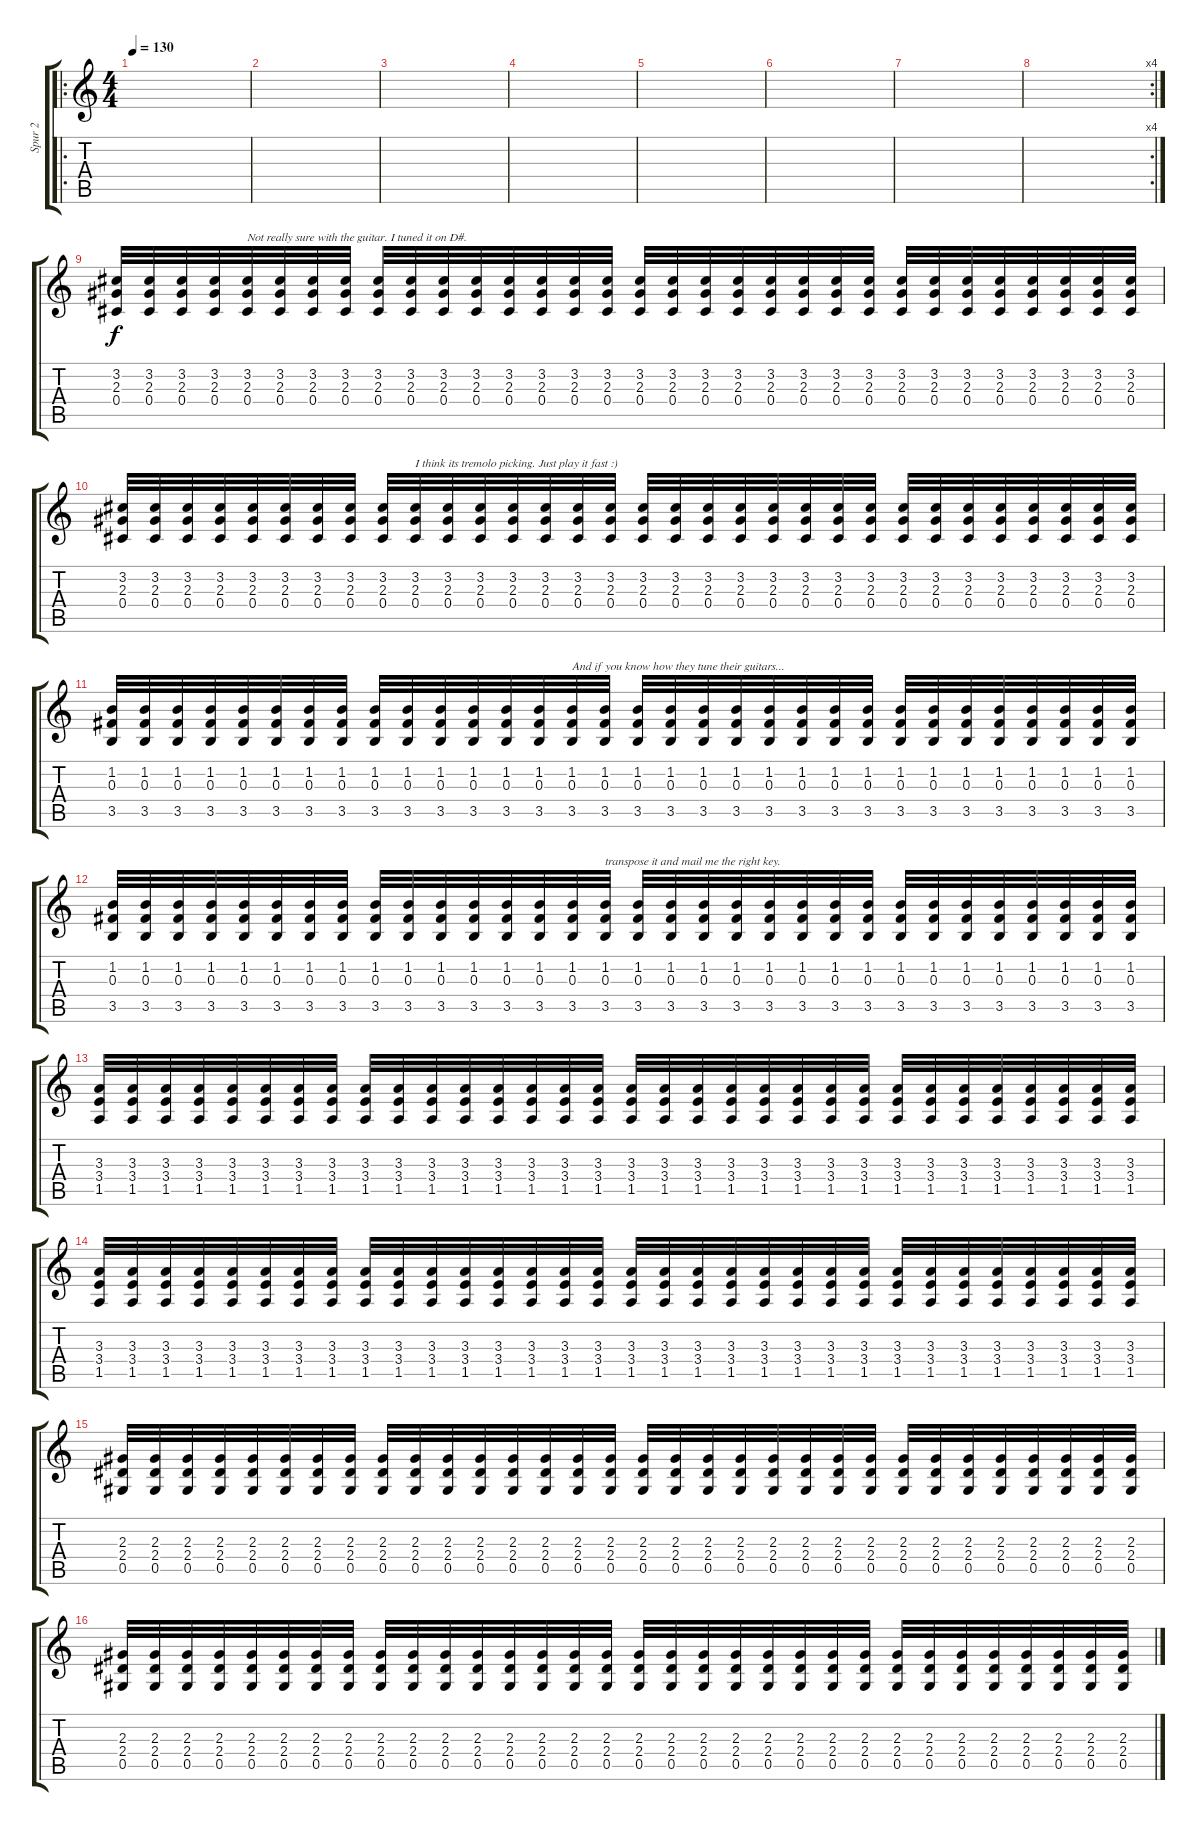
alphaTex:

\track ("Spur 2" "Spur 2") {instrument overdrivenguitar}
\staff {score tabs}
\tuning (Eb4 Bb3 Gb3 Db3 Ab2 Eb2) {hide}
\ro
\ts (4 4)
\tempo 130
\clef g2
\ks c
|
|
|
|
|
|
|
\rc 4
|
(3.2 2.3 0.4).32 (3.2 2.3 0.4).32 (3.2 2.3 0.4).32 (3.2 2.3 0.4).32 (3.2 2.3 0.4).32{txt "Not really sure with the guitar. I tuned it on D#."} (3.2 2.3 0.4).32 (3.2 2.3 0.4).32 (3.2 2.3 0.4).32 (3.2 2.3 0.4).32 (3.2 2.3 0.4).32 (3.2 2.3 0.4).32 (3.2 2.3 0.4).32 (3.2 2.3 0.4).32 (3.2 2.3 0.4).32 (3.2 2.3 0.4).32 (3.2 2.3 0.4).32 (3.2 2.3 0.4).32 (3.2 2.3 0.4).32 (3.2 2.3 0.4).32 (3.2 2.3 0.4).32 (3.2 2.3 0.4).32 (3.2 2.3 0.4).32 (3.2 2.3 0.4).32 (3.2 2.3 0.4).32 (3.2 2.3 0.4).32 (3.2 2.3 0.4).32 (3.2 2.3 0.4).32 (3.2 2.3 0.4).32 (3.2 2.3 0.4).32 (3.2 2.3 0.4).32 (3.2 2.3 0.4).32 (3.2 2.3 0.4).32 |
(3.2 2.3 0.4).32 (3.2 2.3 0.4).32 (3.2 2.3 0.4).32 (3.2 2.3 0.4).32 (3.2 2.3 0.4).32 (3.2 2.3 0.4).32 (3.2 2.3 0.4).32 (3.2 2.3 0.4).32 (3.2 2.3 0.4).32 (3.2 2.3 0.4).32{txt "I think its tremolo picking. Just play it fast :)"} (3.2 2.3 0.4).32 (3.2 2.3 0.4).32 (3.2 2.3 0.4).32 (3.2 2.3 0.4).32 (3.2 2.3 0.4).32 (3.2 2.3 0.4).32 (3.2 2.3 0.4).32 (3.2 2.3 0.4).32 (3.2 2.3 0.4).32 (3.2 2.3 0.4).32 (3.2 2.3 0.4).32 (3.2 2.3 0.4).32 (3.2 2.3 0.4).32 (3.2 2.3 0.4).32 (3.2 2.3 0.4).32 (3.2 2.3 0.4).32 (3.2 2.3 0.4).32 (3.2 2.3 0.4).32 (3.2 2.3 0.4).32 (3.2 2.3 0.4).32 (3.2 2.3 0.4).32 (3.2 2.3 0.4).32 |
(1.2 0.3 3.5).32 (1.2 0.3 3.5).32 (1.2 0.3 3.5).32 (1.2 0.3 3.5).32 (1.2 0.3 3.5).32 (1.2 0.3 3.5).32 (1.2 0.3 3.5).32 (1.2 0.3 3.5).32 (1.2 0.3 3.5).32 (1.2 0.3 3.5).32 (1.2 0.3 3.5).32 (1.2 0.3 3.5).32 (1.2 0.3 3.5).32 (1.2 0.3 3.5).32 (1.2 0.3 3.5).32{txt "And if you know how they tune their guitars..."} (1.2 0.3 3.5).32 (1.2 0.3 3.5).32 (1.2 0.3 3.5).32 (1.2 0.3 3.5).32 (1.2 0.3 3.5).32 (1.2 0.3 3.5).32 (1.2 0.3 3.5).32 (1.2 0.3 3.5).32 (1.2 0.3 3.5).32 (1.2 0.3 3.5).32 (1.2 0.3 3.5).32 (1.2 0.3 3.5).32 (1.2 0.3 3.5).32 (1.2 0.3 3.5).32 (1.2 0.3 3.5).32 (1.2 0.3 3.5).32 (1.2 0.3 3.5).32 |
(1.2 0.3 3.5).32 (1.2 0.3 3.5).32 (1.2 0.3 3.5).32 (1.2 0.3 3.5).32 (1.2 0.3 3.5).32 (1.2 0.3 3.5).32 (1.2 0.3 3.5).32 (1.2 0.3 3.5).32 (1.2 0.3 3.5).32 (1.2 0.3 3.5).32 (1.2 0.3 3.5).32 (1.2 0.3 3.5).32 (1.2 0.3 3.5).32 (1.2 0.3 3.5).32 (1.2 0.3 3.5).32 (1.2 0.3 3.5).32{txt "transpose it and mail me the right key."} (1.2 0.3 3.5).32 (1.2 0.3 3.5).32 (1.2 0.3 3.5).32 (1.2 0.3 3.5).32 (1.2 0.3 3.5).32 (1.2 0.3 3.5).32 (1.2 0.3 3.5).32 (1.2 0.3 3.5).32 (1.2 0.3 3.5).32 (1.2 0.3 3.5).32 (1.2 0.3 3.5).32 (1.2 0.3 3.5).32 (1.2 0.3 3.5).32 (1.2 0.3 3.5).32 (1.2 0.3 3.5).32 (1.2 0.3 3.5).32 |
(3.3 3.4 1.5).32 (3.3 3.4 1.5).32 (3.3 3.4 1.5).32 (3.3 3.4 1.5).32 (3.3 3.4 1.5).32 (3.3 3.4 1.5).32 (3.3 3.4 1.5).32 (3.3 3.4 1.5).32 (3.3 3.4 1.5).32 (3.3 3.4 1.5).32 (3.3 3.4 1.5).32 (3.3 3.4 1.5).32 (3.3 3.4 1.5).32 (3.3 3.4 1.5).32 (3.3 3.4 1.5).32 (3.3 3.4 1.5).32 (3.3 3.4 1.5).32 (3.3 3.4 1.5).32 (3.3 3.4 1.5).32 (3.3 3.4 1.5).32 (3.3 3.4 1.5).32 (3.3 3.4 1.5).32 (3.3 3.4 1.5).32 (3.3 3.4 1.5).32 (3.3 3.4 1.5).32 (3.3 3.4 1.5).32 (3.3 3.4 1.5).32 (3.3 3.4 1.5).32 (3.3 3.4 1.5).32 (3.3 3.4 1.5).32 (3.3 3.4 1.5).32 (3.3 3.4 1.5).32 |
(3.3 3.4 1.5).32 (3.3 3.4 1.5).32 (3.3 3.4 1.5).32 (3.3 3.4 1.5).32 (3.3 3.4 1.5).32 (3.3 3.4 1.5).32 (3.3 3.4 1.5).32 (3.3 3.4 1.5).32 (3.3 3.4 1.5).32 (3.3 3.4 1.5).32 (3.3 3.4 1.5).32 (3.3 3.4 1.5).32 (3.3 3.4 1.5).32 (3.3 3.4 1.5).32 (3.3 3.4 1.5).32 (3.3 3.4 1.5).32 (3.3 3.4 1.5).32 (3.3 3.4 1.5).32 (3.3 3.4 1.5).32 (3.3 3.4 1.5).32 (3.3 3.4 1.5).32 (3.3 3.4 1.5).32 (3.3 3.4 1.5).32 (3.3 3.4 1.5).32 (3.3 3.4 1.5).32 (3.3 3.4 1.5).32 (3.3 3.4 1.5).32 (3.3 3.4 1.5).32 (3.3 3.4 1.5).32 (3.3 3.4 1.5).32 (3.3 3.4 1.5).32 (3.3 3.4 1.5).32 |
(2.3 2.4 0.5).32 (2.3 2.4 0.5).32 (2.3 2.4 0.5).32 (2.3 2.4 0.5).32 (2.3 2.4 0.5).32 (2.3 2.4 0.5).32 (2.3 2.4 0.5).32 (2.3 2.4 0.5).32 (2.3 2.4 0.5).32 (2.3 2.4 0.5).32 (2.3 2.4 0.5).32 (2.3 2.4 0.5).32 (2.3 2.4 0.5).32 (2.3 2.4 0.5).32 (2.3 2.4 0.5).32 (2.3 2.4 0.5).32 (2.3 2.4 0.5).32 (2.3 2.4 0.5).32 (2.3 2.4 0.5).32 (2.3 2.4 0.5).32 (2.3 2.4 0.5).32 (2.3 2.4 0.5).32 (2.3 2.4 0.5).32 (2.3 2.4 0.5).32 (2.3 2.4 0.5).32 (2.3 2.4 0.5).32 (2.3 2.4 0.5).32 (2.3 2.4 0.5).32 (2.3 2.4 0.5).32 (2.3 2.4 0.5).32 (2.3 2.4 0.5).32 (2.3 2.4 0.5).32 |
(2.3 2.4 0.5).32 (2.3 2.4 0.5).32 (2.3 2.4 0.5).32 (2.3 2.4 0.5).32 (2.3 2.4 0.5).32 (2.3 2.4 0.5).32 (2.3 2.4 0.5).32 (2.3 2.4 0.5).32 (2.3 2.4 0.5).32 (2.3 2.4 0.5).32 (2.3 2.4 0.5).32 (2.3 2.4 0.5).32 (2.3 2.4 0.5).32 (2.3 2.4 0.5).32 (2.3 2.4 0.5).32 (2.3 2.4 0.5).32 (2.3 2.4 0.5).32 (2.3 2.4 0.5).32 (2.3 2.4 0.5).32 (2.3 2.4 0.5).32 (2.3 2.4 0.5).32 (2.3 2.4 0.5).32 (2.3 2.4 0.5).32 (2.3 2.4 0.5).32 (2.3 2.4 0.5).32 (2.3 2.4 0.5).32 (2.3 2.4 0.5).32 (2.3 2.4 0.5).32 (2.3 2.4 0.5).32 (2.3 2.4 0.5).32 (2.3 2.4 0.5).32 (2.3 2.4 0.5).32
